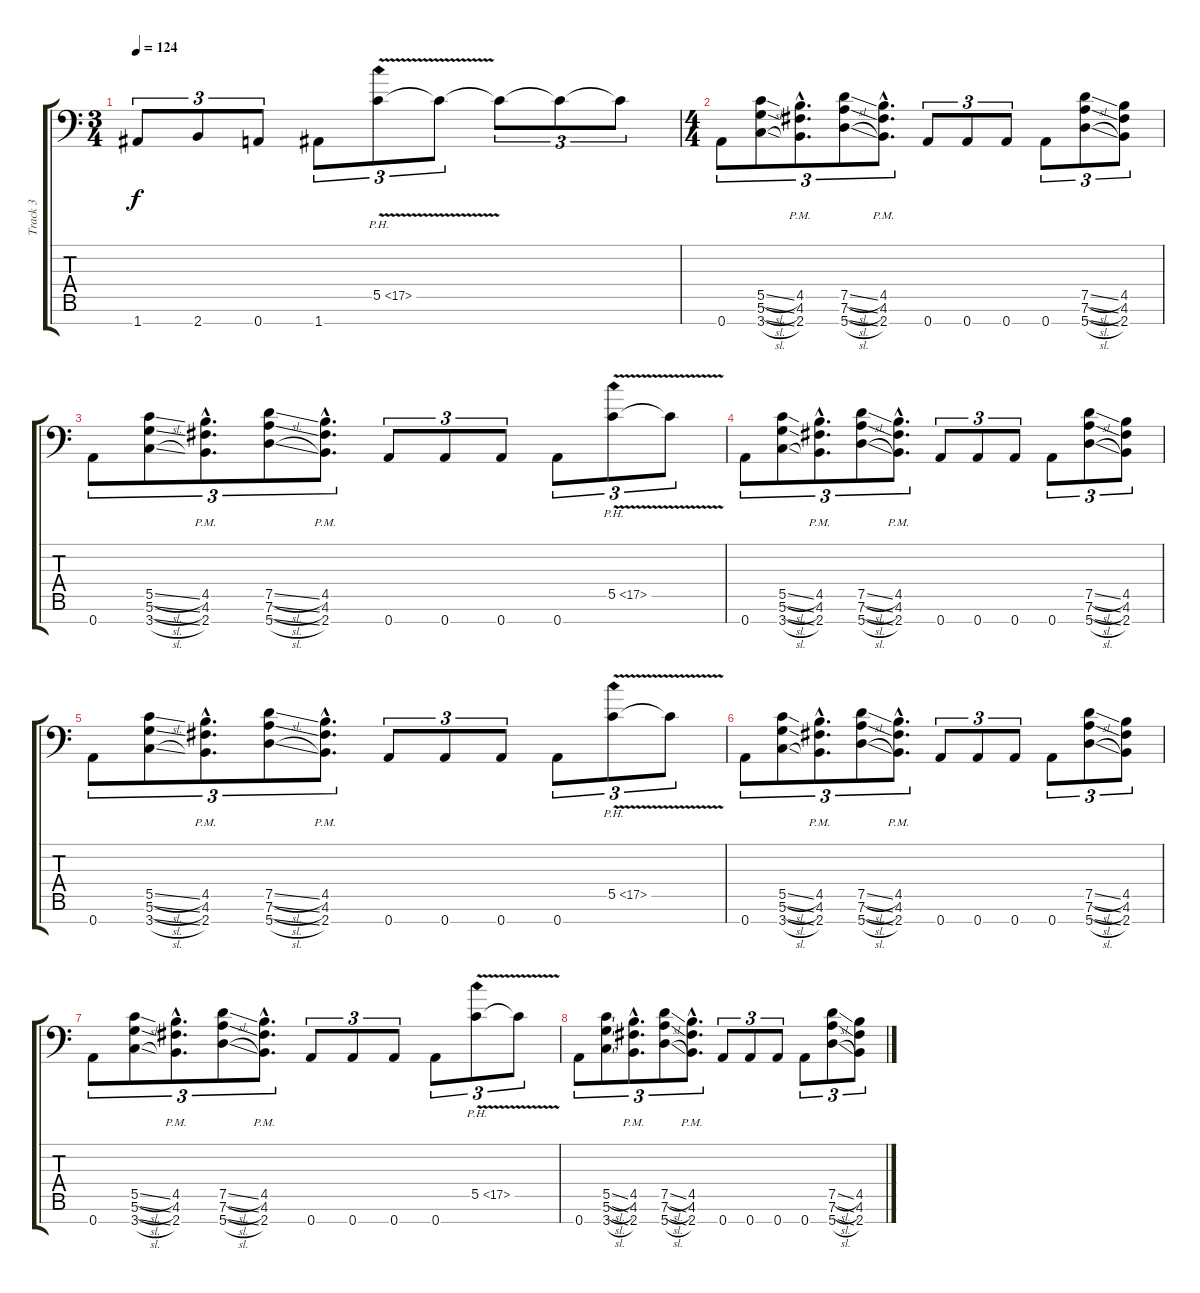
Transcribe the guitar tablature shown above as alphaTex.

\track ("Track 3" "Track 3") {instrument distortionguitar}
\staff {score tabs}
\tuning (D4 A3 F3 C3 G2 D2 A1) {hide}
\ts (3 4)
\tempo 124
\clef f4
\ks c
1.7.8{tu (3 2) dy f} 2.7.8{tu (3 2)} 0.7.8{tu (3 2)} 1.7.8{tu (3 2)} 5.5{ph 12 v}.8{tu (3 2)} 5.5{t}.8{tu (3 2)} 5.5{t}.8{tu (3 2)} 5.5{t}.8{tu (3 2)} 5.5{t}.8{tu (3 2)} |
\ts (4 4)
0.7.8{tu (3 2)} (5.5{sl} 5.6{sl} 3.7{sl}).8{tu (3 2)} (4.5{hac pm} 4.6{hac pm} 2.7{hac pm}).8{d tu (3 2)} (7.5{sl} 7.6{sl} 5.7{sl}).8{tu (3 2)} (4.5{hac pm} 4.6{hac pm} 2.7{hac pm}).8{d tu (3 2)} 0.7.8{tu (3 2)} 0.7.8{tu (3 2)} 0.7.8{tu (3 2)} 0.7.8{tu (3 2)} (7.5{sl} 7.6{sl} 5.7{sl}).8{tu (3 2)} (4.5 4.6 2.7).8{tu (3 2)} |
0.7.8{tu (3 2)} (5.5{sl} 5.6{sl} 3.7{sl}).8{tu (3 2)} (4.5{hac pm} 4.6{hac pm} 2.7{hac pm}).8{d tu (3 2)} (7.5{sl} 7.6{sl} 5.7{sl}).8{tu (3 2)} (4.5{hac pm} 4.6{hac pm} 2.7{hac pm}).8{d tu (3 2)} 0.7.8{tu (3 2)} 0.7.8{tu (3 2)} 0.7.8{tu (3 2)} 0.7.8{tu (3 2)} 5.5{ph 12 v}.8{tu (3 2)} 5.5{t}.8{tu (3 2)} |
0.7.8{tu (3 2)} (5.5{sl} 5.6{sl} 3.7{sl}).8{tu (3 2)} (4.5{hac pm} 4.6{hac pm} 2.7{hac pm}).8{d tu (3 2)} (7.5{sl} 7.6{sl} 5.7{sl}).8{tu (3 2)} (4.5{hac pm} 4.6{hac pm} 2.7{hac pm}).8{d tu (3 2)} 0.7.8{tu (3 2)} 0.7.8{tu (3 2)} 0.7.8{tu (3 2)} 0.7.8{tu (3 2)} (7.5{sl} 7.6{sl} 5.7{sl}).8{tu (3 2)} (4.5 4.6 2.7).8{tu (3 2)} |
0.7.8{tu (3 2)} (5.5{sl} 5.6{sl} 3.7{sl}).8{tu (3 2)} (4.5{hac pm} 4.6{hac pm} 2.7{hac pm}).8{d tu (3 2)} (7.5{sl} 7.6{sl} 5.7{sl}).8{tu (3 2)} (4.5{hac pm} 4.6{hac pm} 2.7{hac pm}).8{d tu (3 2)} 0.7.8{tu (3 2)} 0.7.8{tu (3 2)} 0.7.8{tu (3 2)} 0.7.8{tu (3 2)} 5.5{ph 12 v}.8{tu (3 2)} 5.5{t}.8{tu (3 2)} |
0.7.8{tu (3 2)} (5.5{sl} 5.6{sl} 3.7{sl}).8{tu (3 2)} (4.5{hac pm} 4.6{hac pm} 2.7{hac pm}).8{d tu (3 2)} (7.5{sl} 7.6{sl} 5.7{sl}).8{tu (3 2)} (4.5{hac pm} 4.6{hac pm} 2.7{hac pm}).8{d tu (3 2)} 0.7.8{tu (3 2)} 0.7.8{tu (3 2)} 0.7.8{tu (3 2)} 0.7.8{tu (3 2)} (7.5{sl} 7.6{sl} 5.7{sl}).8{tu (3 2)} (4.5 4.6 2.7).8{tu (3 2)} |
0.7.8{tu (3 2)} (5.5{sl} 5.6{sl} 3.7{sl}).8{tu (3 2)} (4.5{hac pm} 4.6{hac pm} 2.7{hac pm}).8{d tu (3 2)} (7.5{sl} 7.6{sl} 5.7{sl}).8{tu (3 2)} (4.5{hac pm} 4.6{hac pm} 2.7{hac pm}).8{d tu (3 2)} 0.7.8{tu (3 2)} 0.7.8{tu (3 2)} 0.7.8{tu (3 2)} 0.7.8{tu (3 2)} 5.5{ph 12 v}.8{tu (3 2)} 5.5{t}.8{tu (3 2)} |
0.7.8{tu (3 2)} (5.5{sl} 5.6{sl} 3.7{sl}).8{tu (3 2)} (4.5{hac pm} 4.6{hac pm} 2.7{hac pm}).8{d tu (3 2)} (7.5{sl} 7.6{sl} 5.7{sl}).8{tu (3 2)} (4.5{hac pm} 4.6{hac pm} 2.7{hac pm}).8{d tu (3 2)} 0.7.8{tu (3 2)} 0.7.8{tu (3 2)} 0.7.8{tu (3 2)} 0.7.8{tu (3 2)} (7.5{sl} 7.6{sl} 5.7{sl}).8{tu (3 2)} (4.5 4.6 2.7).8{tu (3 2)}
